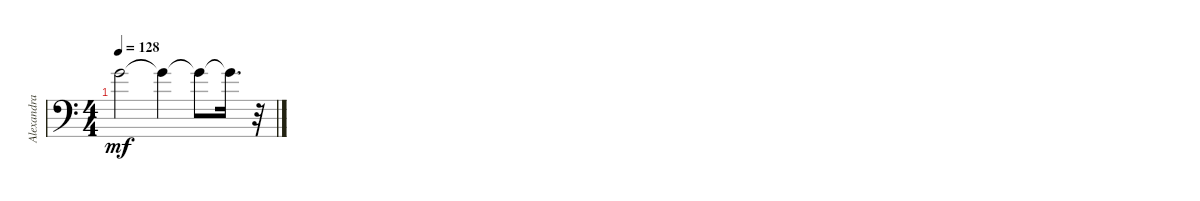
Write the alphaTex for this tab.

\track ("Alexandra Stan - Mr Saxobeat" "Alexandra ") {instrument recorder}
\staff {score}
\tuning (E4 B3 G3 D3 A2 E2 B1) {hide}
\ts (4 4)
\tempo 128
\clef f4
\ks c
3.1{t}.2{dy mf} 3.1{t}.4 3.1{t}.8 3.1{t}.16{d} r.32
